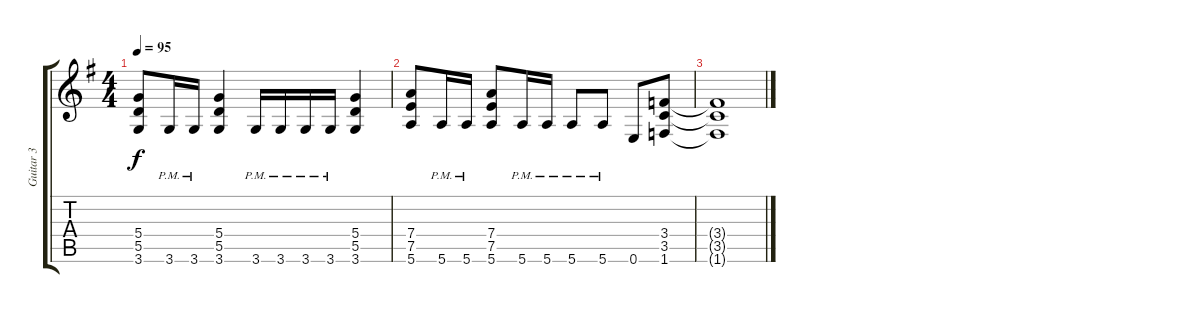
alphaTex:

\track ("Guitar 3" "Guitar 3") {instrument distortionguitar}
\staff {score tabs}
\tuning (E4 B3 G3 D3 A2 E2) {hide}
\ts (4 4)
\tempo 95
\clef g2
\ks g
(5.4{t} 5.5{t} 3.6{t}).8{dy f} 3.6{pm}.16 3.6{pm}.16 (5.4 5.5 3.6).4 3.6{pm}.16 3.6{pm}.16 3.6{pm}.16 3.6{pm}.16 (5.4 5.5 3.6).4 |
(7.4 7.5 5.6).8 5.6{pm}.16 5.6{pm}.16 (7.4 7.5 5.6).8 5.6{pm}.16 5.6{pm}.16 5.6{pm}.8 5.6{pm}.8 0.6.8 (3.4 3.5 1.6).8 |
(3.4{t} 3.5{t} 1.6{t}).1
